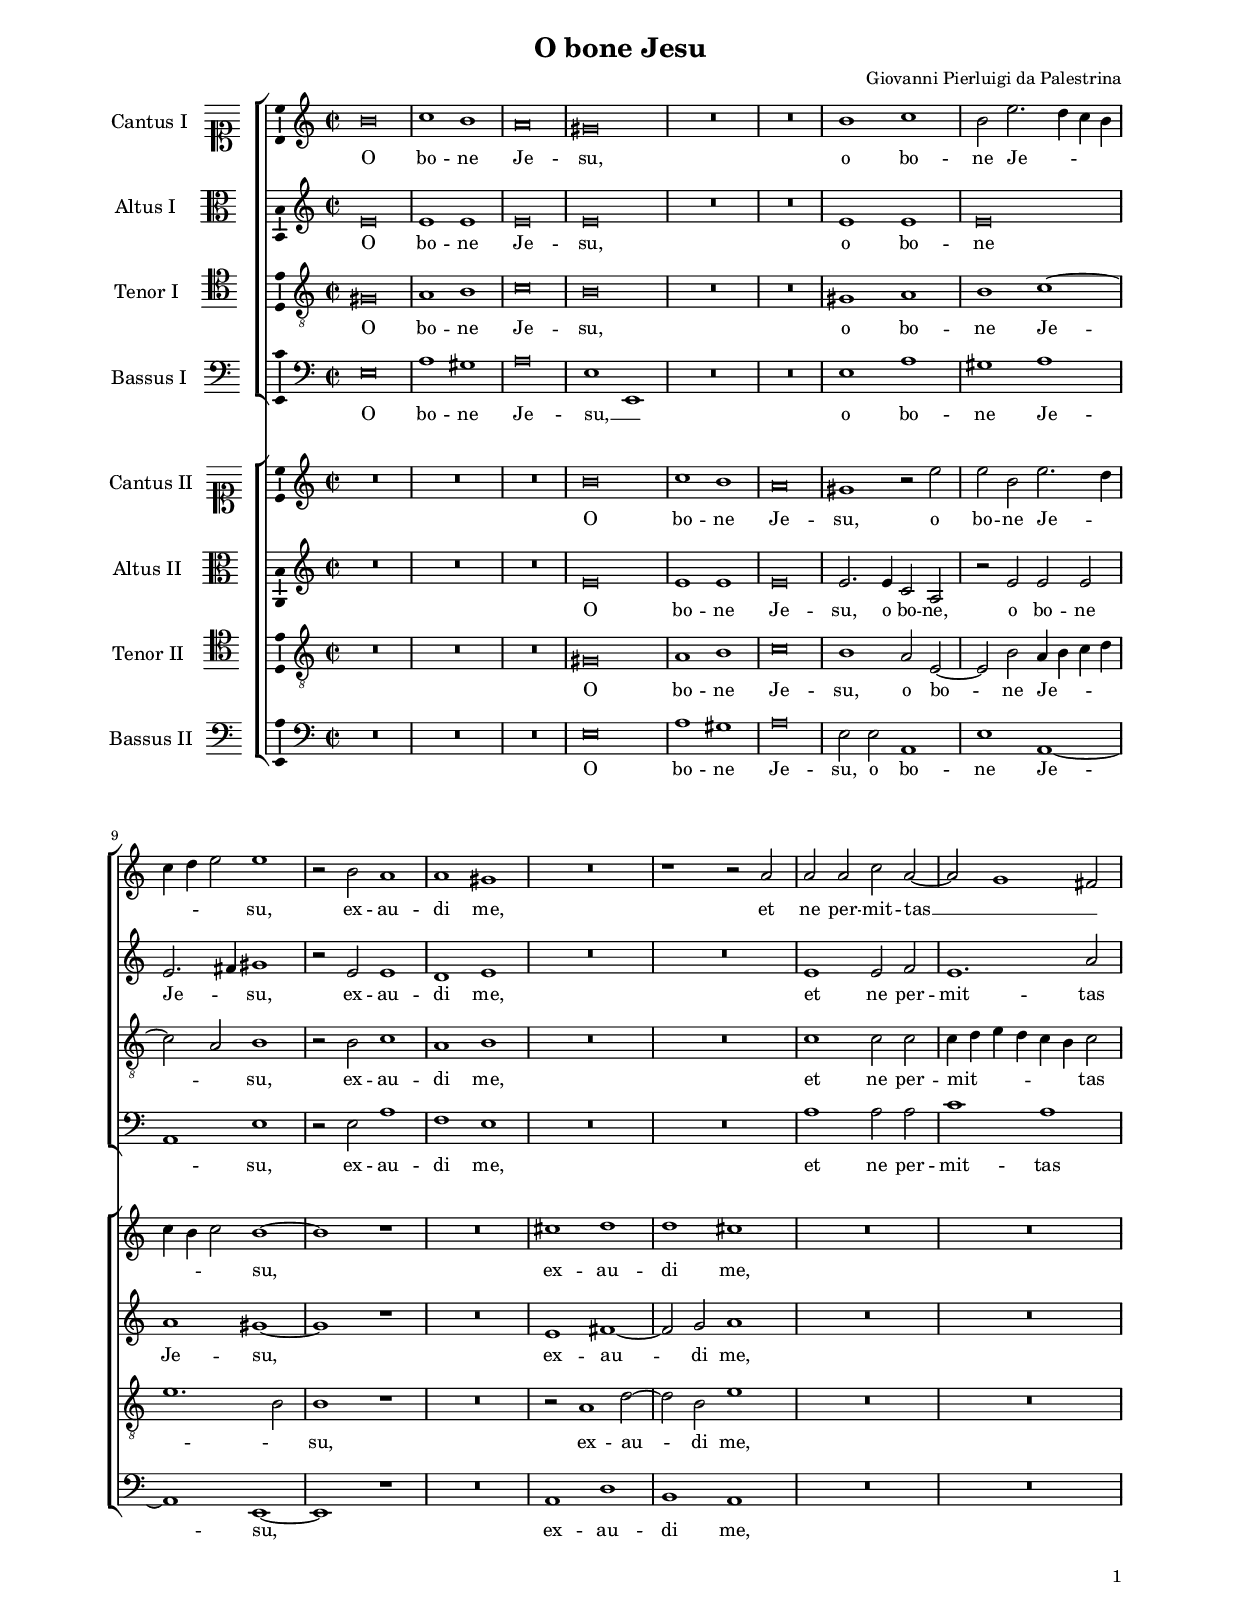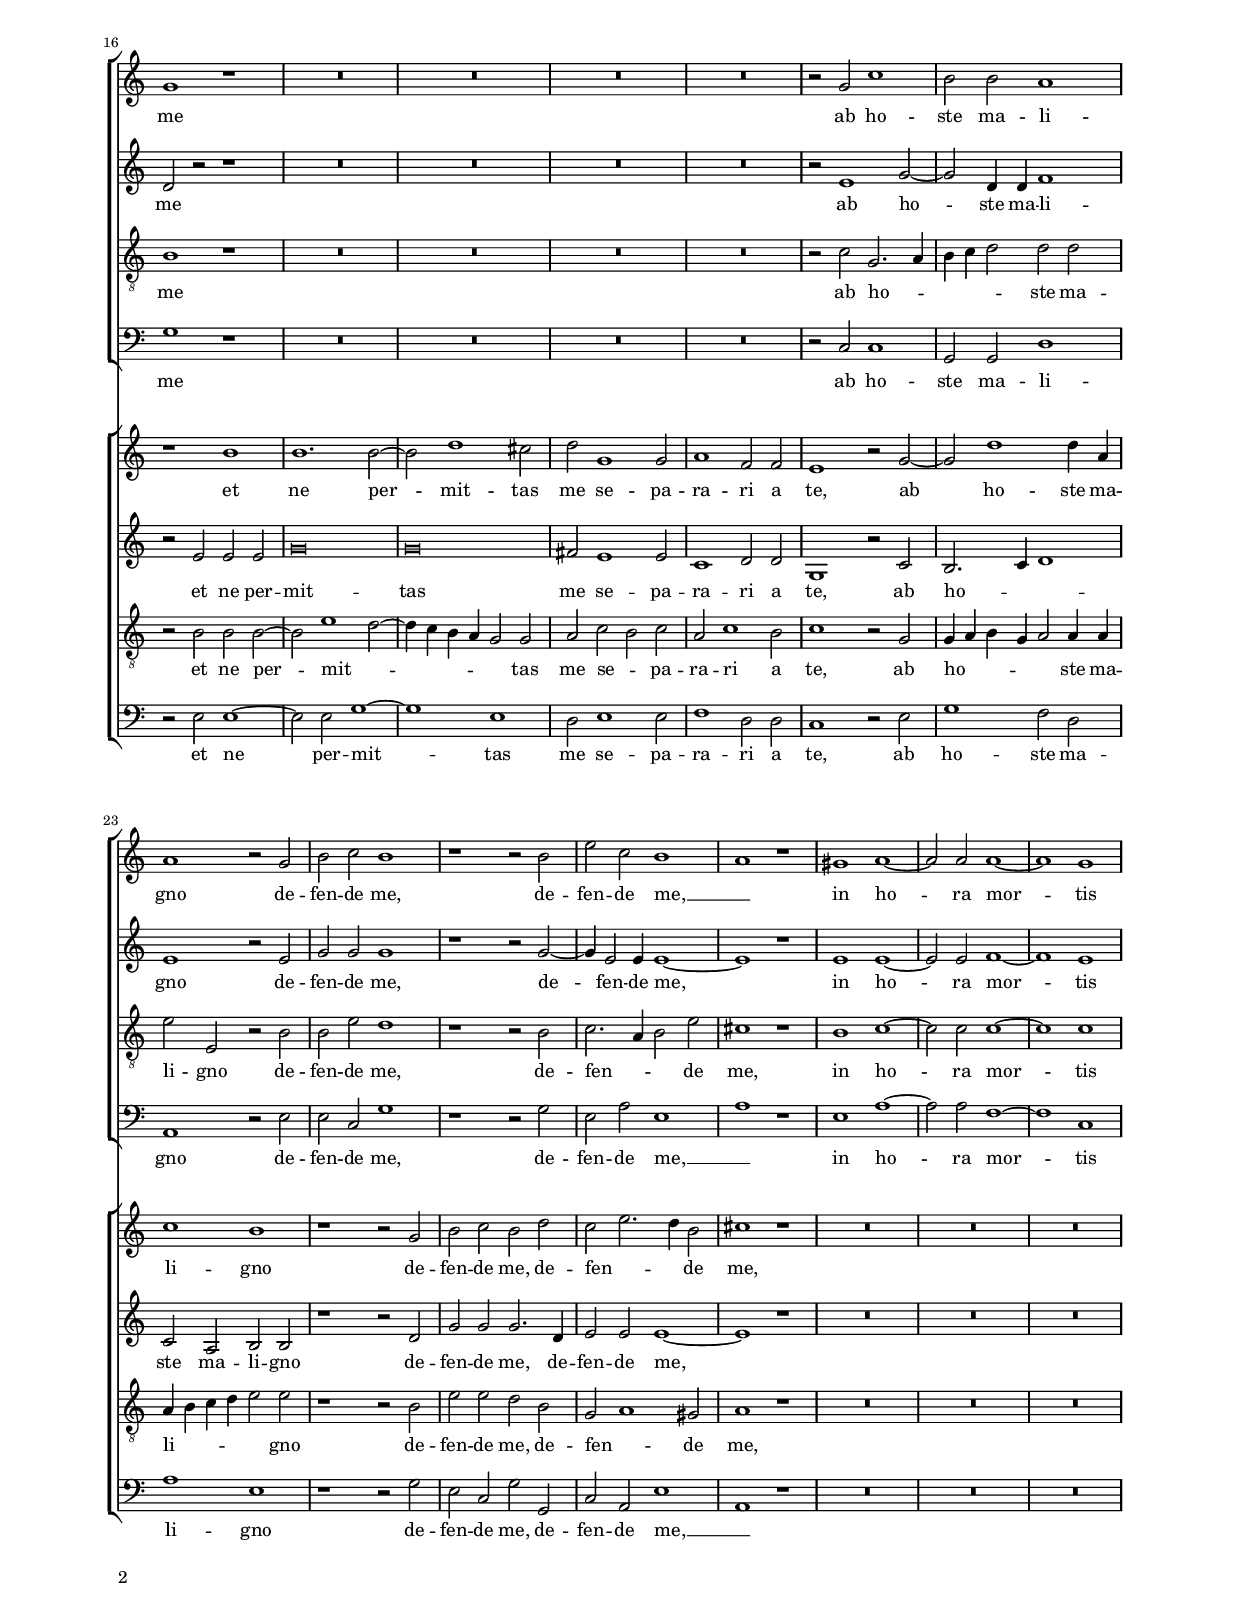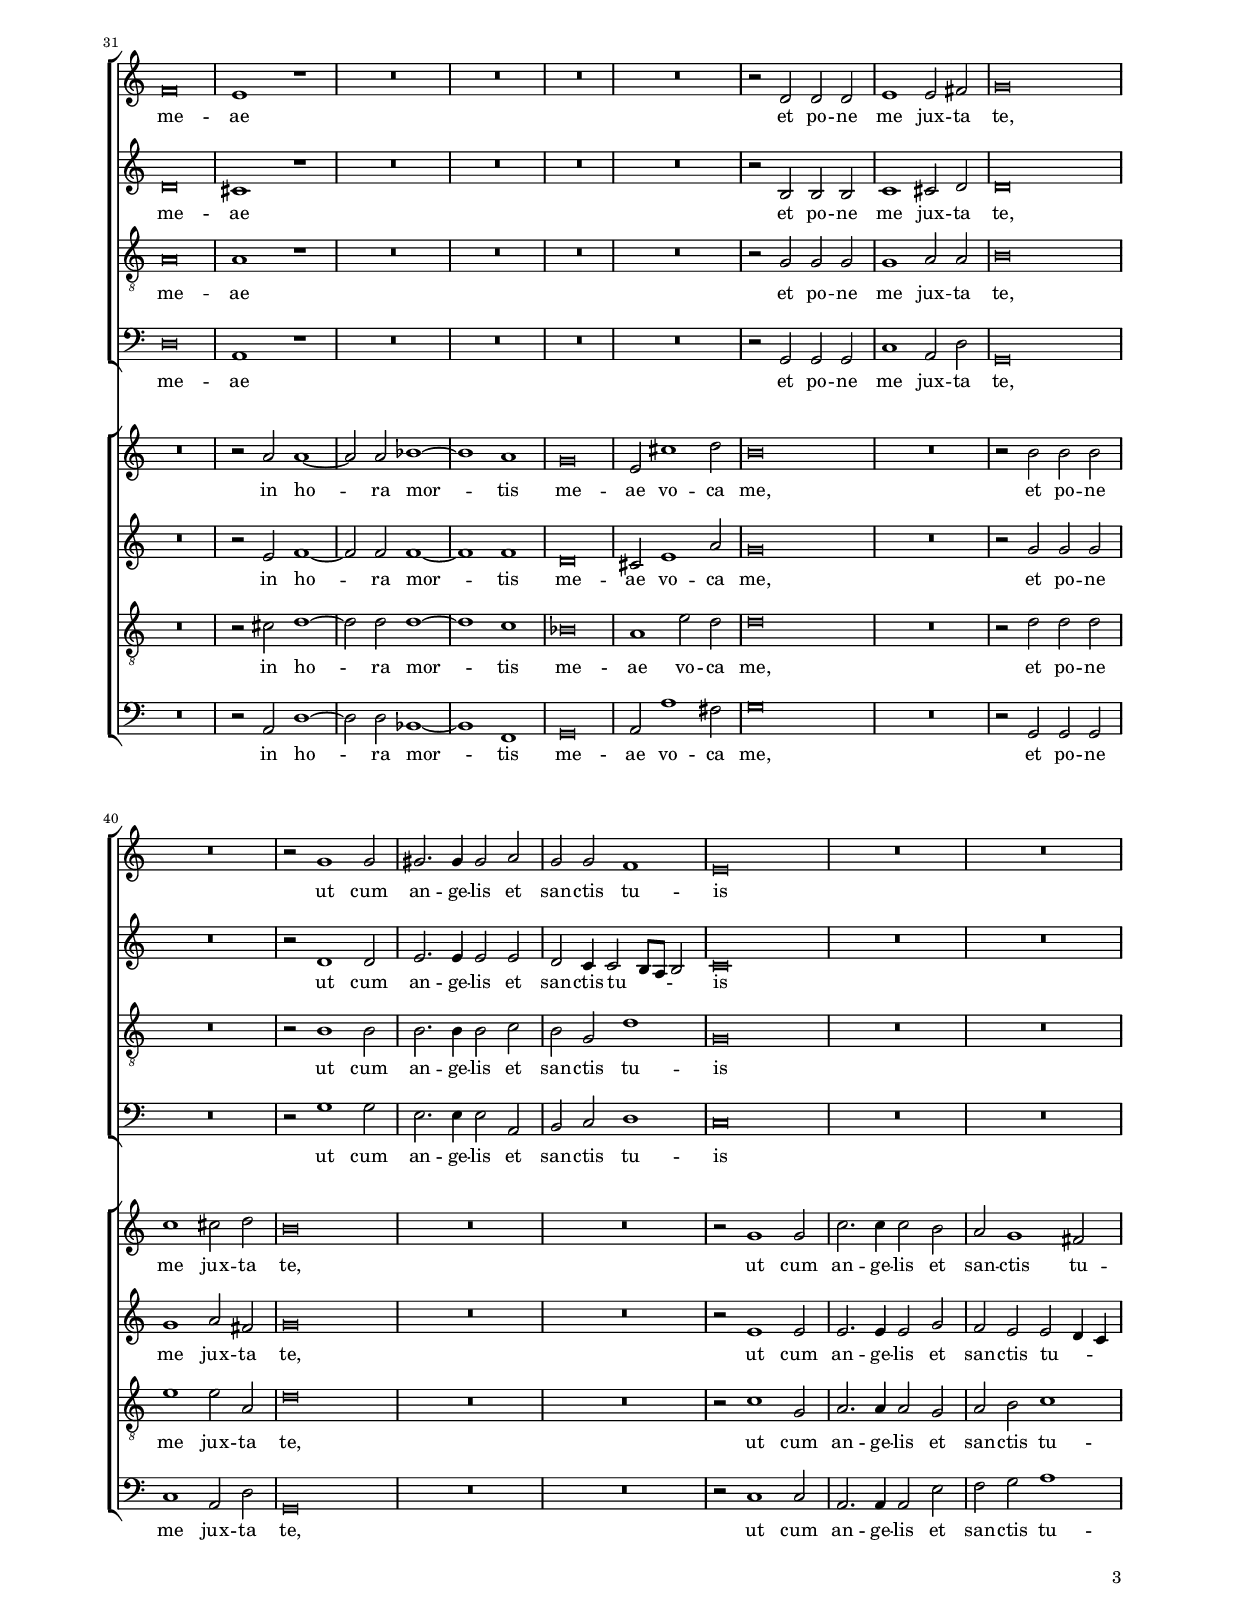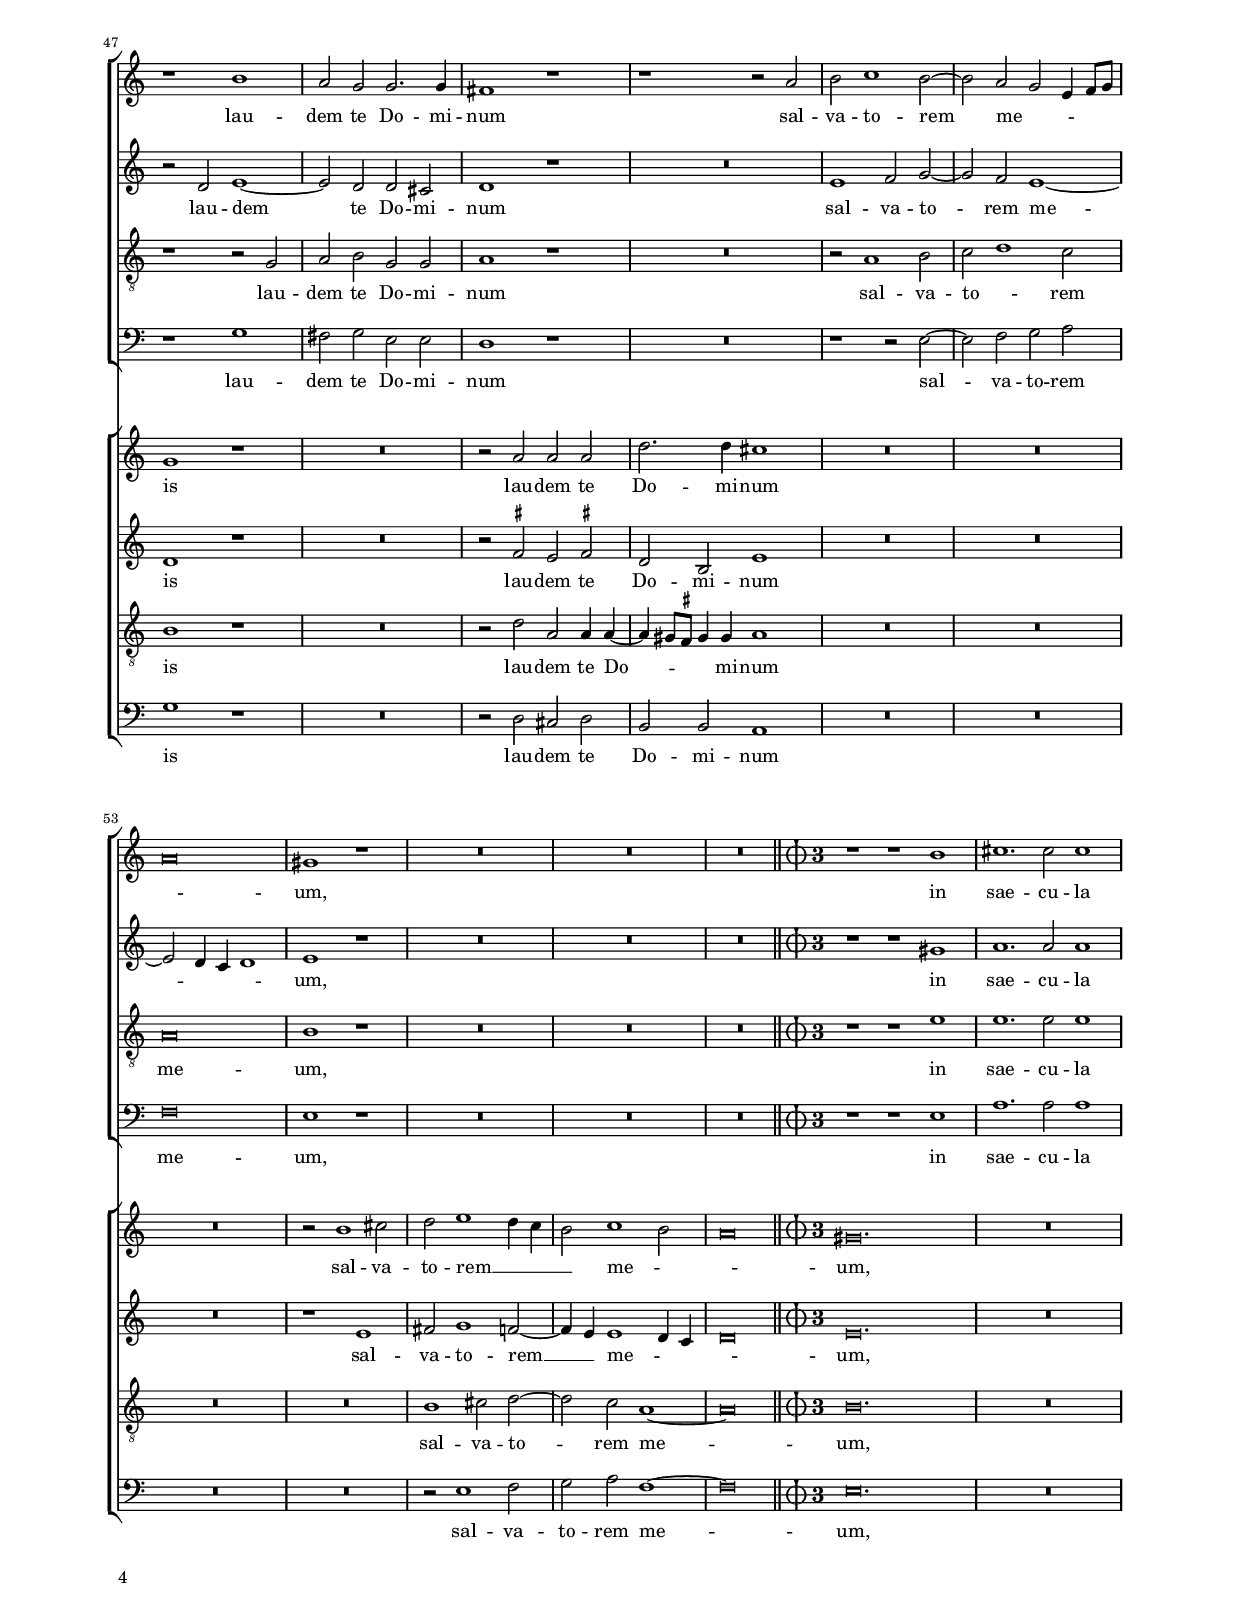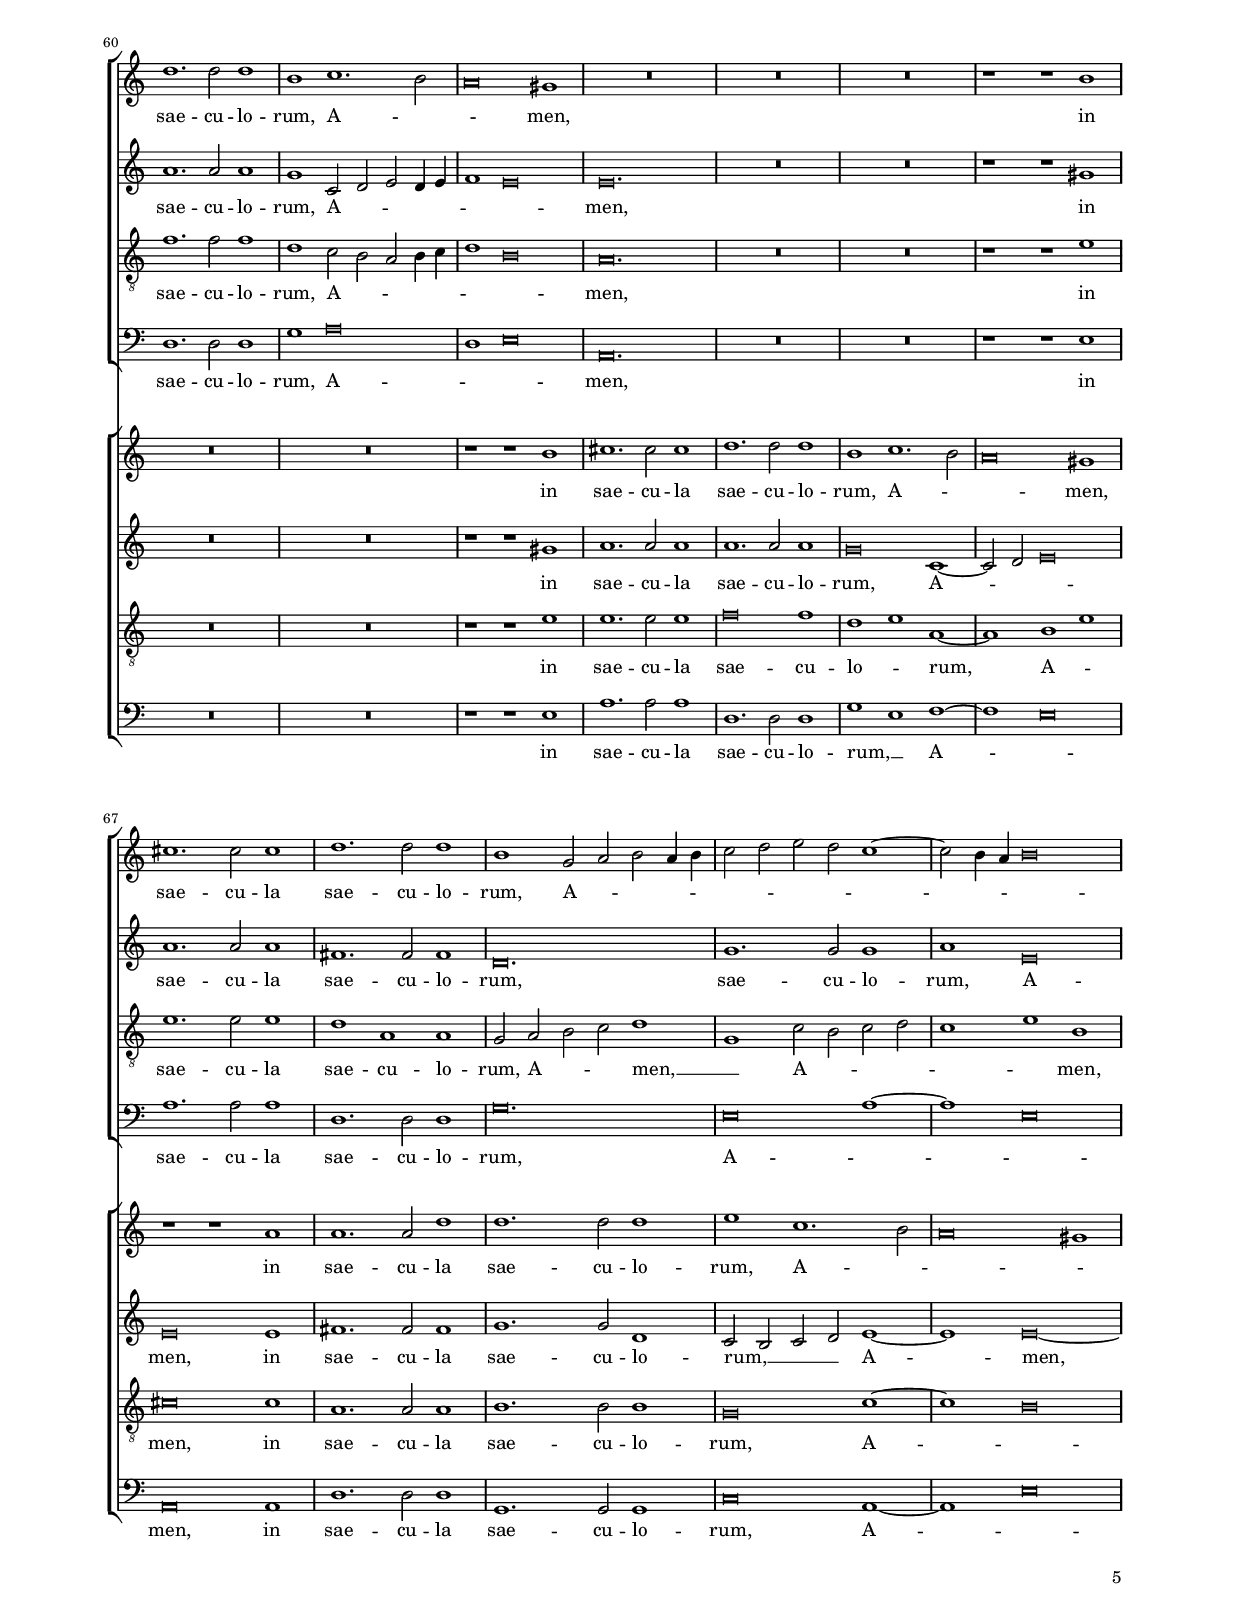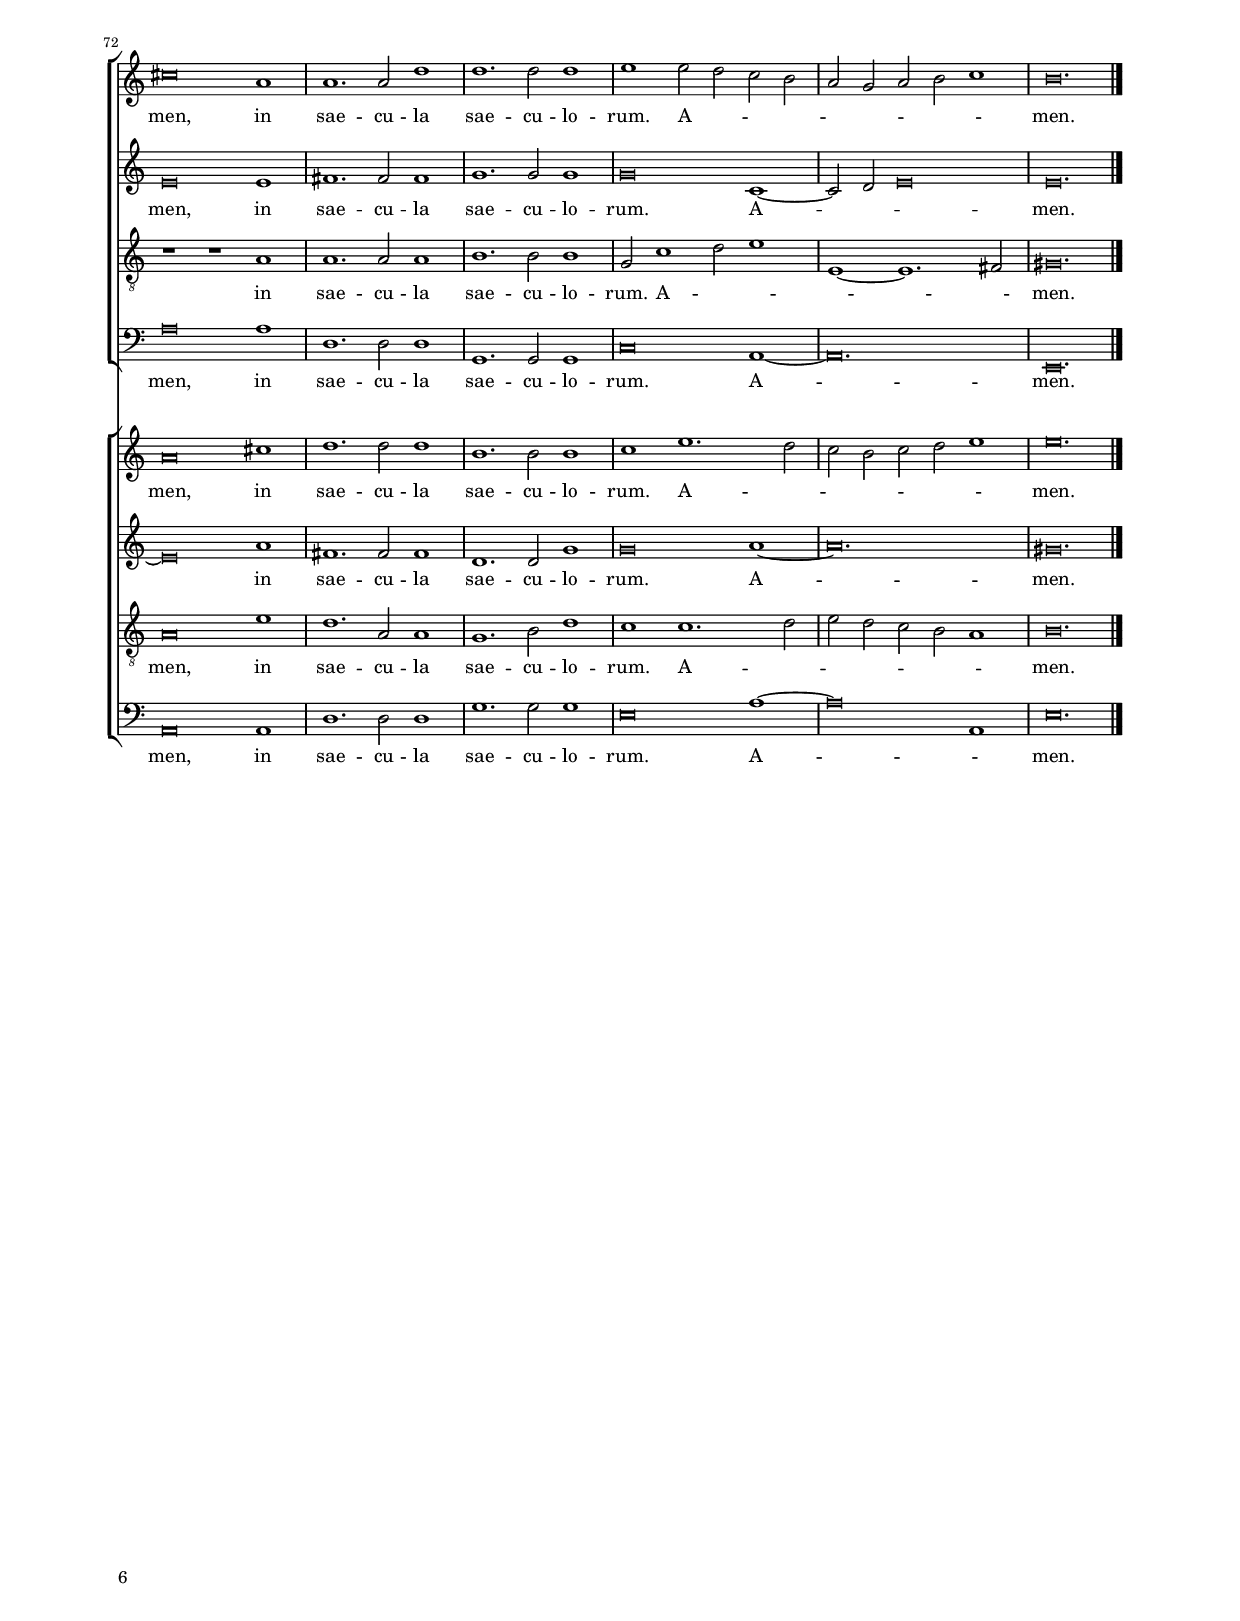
\header 
{
	title="O bone Jesu"
	composer="Giovanni Pierluigi da Palestrina"
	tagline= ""
}

\version "2.20.0"
\language deutsch
#(set-global-staff-size 15)
% #(set-default-paper-size "letter")
#(ly:set-option 'point-and-click #f)


\paper
	{
	top-margin = 2 \cm
	bottom-margin = 1.4 \cm
	left-margin = 2 \cm
	right-margin = 2 \cm
	print-page-number = ##f
	ragged-bottom = ##f
	ragged-last-bottom = ##t
%   systems-per-page = 2
%   page-count = 6
	system-system-spacing = #'((basic-distance . 18) (minimum-distance . 14) (padding . 7) (strechability . 250))
    oddFooterMarkup=\markup   \fill-line { "" \fromproperty #'page:page-number-string }
    evenFooterMarkup=\markup  \fill-line { \fromproperty #'page:page-number-string "" }
    last-bottom-spacing = #'((basic-distance . 12) (minimum-distance . 7) (padding . 4))
	}


global =  
	{
    % \set Staff.autoBeaming = ##f
	\key c \major
	\time 2/2 \set Score.measureLength = #(ly:make-moment 2/1)
    \set Score.tempoHideNote = ##t
    \tempo 2 = 90
    \skip 1*2*57 \bar "||"
    \once \override Staff.TimeSignature #'stencil = #ly:text-interface::print
    \override Staff.TimeSignature #'text = \markup {\fontsize #4 \musicglyph #"timesig.mensural34" \lower #0.9 \bold \fontsize #2 "3"}
    \time 3/1
    \tempo 1 = 90
    \skip 1*3*20 \bar "|."
	}

	ficta = { \once \set suggestAccidentals = ##t }
	
	forget = #(define-music-function (music) (ly:music?) #{
	\accidentalStyle forget
	$music
	\accidentalStyle default
	#})

%%%%%%%%%%% INCIPIT
	
incipitcantusprimus = \markup { \score {
	{
	\set Staff.instrumentName = \markup { \fontsize #1 "Cantus I" }
	\key c \major
	\clef soprano
	s4 \bar ""
	}
	\layout  {
	raggedright = ##t
	indent = 1.8 \cm
	line-width = 2.4\cm
	\context { \Staff \remove Time_signature_engraver }
	\override Staff.Clef.Y-extent = #'(0 . 0)
	}} \hspace #1 }
      
incipitaltusprimus = \markup { \score {
	{
	\set Staff.instrumentName = \markup { \fontsize #1 "Altus I" }
	\key c \major
	\clef alto
	s4 \bar ""
	}
	\layout  {
	raggedright = ##t
	indent = 1.8 \cm
	line-width = 2.4\cm
	\context { \Staff \remove Time_signature_engraver }
	\override Staff.Clef.Y-extent = #'(0 . 0)
	}} \hspace #1 }
      
incipittenorprimus = \markup { \score {
	{
	\set Staff.instrumentName = \markup { \fontsize #1 "Tenor I" }
	\key c \major
	\clef tenor
	s4 \bar ""
	}
	\layout  {
	raggedright = ##t
	indent = 1.8 \cm
	line-width = 2.4\cm
	\context { \Staff \remove Time_signature_engraver }
	\override Staff.Clef.Y-extent = #'(0 . 0)
	}} \hspace #1 }


incipitbassusprimus = \markup { \score {
	{
	\set Staff.instrumentName = \markup { \fontsize #1 "Bassus I" }
	\key c \major
	\clef bass
	s4 \bar ""
	}
	\layout  {
	raggedright = ##t
	indent = 1.8 \cm
	line-width = 2.4\cm
	\context { \Staff \remove Time_signature_engraver }
	\override Staff.Clef.Y-extent = #'(0 . 0)
	}} \hspace #1 }

incipitcantussecundus = \markup { \score {
	{
	\set Staff.instrumentName = \markup { \fontsize #1 "Cantus II" }
	\key c \major
	\clef soprano
	s4 \bar ""
	}
	\layout  {
	raggedright = ##t
	indent = 1.8 \cm
	line-width = 2.4\cm
	\context { \Staff \remove Time_signature_engraver }
	\override Staff.Clef.Y-extent = #'(0 . 0)
	}} \hspace #1 }


incipitaltussecundus = \markup { \score {
	{
	\set Staff.instrumentName = \markup { \fontsize #1 "Altus II" }
	\key c \major
	\clef alto
	s4 \bar ""
	}
	\layout  {
	raggedright = ##t
	indent = 1.8 \cm
	line-width = 2.4\cm
	\context { \Staff \remove Time_signature_engraver }
	\override Staff.Clef.Y-extent = #'(0 . 0)
	}} \hspace #1 }


incipittenorsecundus = \markup { \score {
	{
	\set Staff.instrumentName = \markup { \fontsize #1 "Tenor II" }
	\key c \major
	\clef tenor
	s4 \bar ""
	}
	\layout  {
	raggedright = ##t
	indent = 1.8 \cm
	line-width = 2.4\cm
	\context { \Staff \remove Time_signature_engraver }
	\override Staff.Clef.Y-extent = #'(0 . 0)
	}} \hspace #1 }	


incipitbassussecundus = \markup { \score {
	{
	\set Staff.instrumentName = \markup { \fontsize #1 "Bassus II" }
	\key c \major
	\clef bass
	s4 \bar ""
	}
	\layout  {
	raggedright = ##t
	indent = 1.8 \cm
	line-width = 2.4\cm
	\context { \Staff \remove Time_signature_engraver }
	\override Staff.Clef.Y-extent = #'(0 . 0)
	}} \hspace #1 }

%%%%%%%%%%%%%%%% NOTES

cantusprimus =  \relative c''
	{
	h\breve
	c1 h
	a\breve
	gis\breve
%5
	R\breve |
	R\breve
	h1 c
	h2 e2. d4 c h
	c4 d e2 e1
%10
	r2 h a1 |
	a1 gis
	R\breve
	r1 r2 a
	a2 a c a~
%15
	a2 g1 fis2 |
	g1 r
	R\breve
	R\breve
	R\breve
%20
	R\breve |
	r2 g c1
	h2 h a1
	a1 r2 g
	h2 c h1
%25
	r1 r2 h |
	e2 c h1
	a1 r
	gis1 a~
	a2 a a1~
%30
	a1 g |
	f\breve
	e1 r
	R\breve
	R\breve
%35
	R\breve |
	R\breve
	r2 d d d
	e1 e2 fis
	g\breve
%40
	R\breve |
	r2 g1 g2
	gis2. gis4 gis2 a
	g2 g f1
	e\breve
%45
	R\breve |
	R\breve
	r1 h'
	a2 g g2. g4
	fis1 r
%50
	r1 r2 a |
	h2 c1 h2~
	h2 a g e4 f8 g
	a\breve
	gis1 r
%55
	R\breve |
	R\breve
	R\breve
% Triple time
	r1 r h
	cis1. cis2 cis1
%60
	d1. d2 d1 |
	h1 c1. h2
	a\breve gis1
	R\breve.
	R\breve.
%65
	R\breve. |
	r1 r h
	cis1. cis2 cis1
	d1. d2 d1
	h1 g2 a h a4 h
%70
	c2 d e d c1~ |
	c2 h4 a h\breve
	cis\breve a1
	a1. a2 d1
	d1. d2 d1
%75
	e1 e2 d c h |
	a2 g a h c1
	h\breve.
	}

altusprimus =  \relative c' 
    {
	e\breve
	e1 e
	e\breve
	e\breve
%5
	R\breve |
	R\breve
	e1 e
	e\breve
	e2. fis4 gis1
%10
	r2 e e1 |
	d1 e
	R\breve
	R\breve
	e1 e2 f
%15
	e1. a2 |
	d,2 r r1
	R\breve
	R\breve
	R\breve
%20
	R\breve |
	r2 e1 g2~
	g2 d4 d f1
	e1 r2 e
	g2 g g1
%25
	r1 r2 g~ |
	g4 e2 e4 e1~
	e1 r
	e1 e~
	e2 e f1~
%30
	f1 e |
	d\breve
	cis1 r
	R\breve
	R\breve
%35
	R\breve |
	R\breve
	r2 h h h
	c1 cis2 d
	d\breve
%40
	R\breve |
	r2 d1 d2
	e2. e4 e2 e
	d2 c4 c2 h8 a h2
	c\breve
%45
	R\breve |
	R\breve
	r2 d e1~
	e2 d d cis
	d1 r
%50
	R\breve |
	e1 f2 g~
	g2 f e1~
	e2 d4 c d1
	e1 r
%55
	R\breve |
	R\breve
	R\breve
% Triple time
	r1 r gis
	a1. a2 a1
%60
	a1. a2 a1 |
	g1 c,2 d e d4 e
	f1 e\breve
	e\breve.
	R\breve.
%65
	R\breve. |
	r1 r gis
	a1. a2 a1
	fis1. fis2 fis1
	d\breve.
%70
	g1. g2 g1 |
	a1 e\breve
	e\breve e1
	fis1. fis2 fis1
	g1. g2 g1
%75
	g\breve c,1~ |
	c2 d e\breve
	e\breve. |
	}

tenorprimus =  \relative c' 
	{
	gis\breve
	a1 h
	c\breve
	h\breve
%5
	R\breve |
	R\breve
	gis1 a
	h1 c~
	c2 a h1
%10
	r2 h c1 |
	a1 h
	R\breve
	R\breve
	c1 c2 c
%15
	c4 d e d c h c2 |
	h1 r
	R\breve
	R\breve
	R\breve
%20
	R\breve |
	r2 c g2. a4
	h4 c d2 d d
	e2 e, r h'
	h2 e d1
%25
	r1 r2 h |
	c2. a4 h2 e
	cis1 r
	h1 c~
	c2 c c1~
%30
	c1 c |
	a\breve
	a1 r
	R\breve
	R\breve
%35
	R\breve |
	R\breve
	r2 g g g
	g1 a2 a
	h\breve
%40
	R\breve |
	r2 h1 h2
	h2. h4 h2 c
	h2 g d'1
	g,\breve
%45
	R\breve |
	R\breve
	r1 r2 g
	a2 h g g
	a1 r
%50
	R\breve |
	r2 a1 h2
	c2 d1 c2
	a\breve
	h1 r
%55
	R\breve |
	R\breve
	R\breve
% Triple time
	r1 r e
	e1. e2 e1
%60
	f1. f2 f1 |
	d1 c2 h a h4 c
	d1 h\breve
	a\breve.
	R\breve.
%65
	R\breve. |
	r1 r e'
	e1. e2 e1
	d1 a a
	g2 a h c d1
%70
	g,1 c2 h c d |
	c1 e h
	r1 r a
	a1. a2 a1
	h1. h2 h1
%75
	g2 c1 d2 e1 |
	e,1~e1. fis2
	gis\breve. |
	}

bassusprimus  =  \relative c 
	{
	e\breve
	a1 gis
	a\breve
	e1 e,
%5
    R\breve |
	R\breve
	e'1 a
	gis1 a
	a,1 e'
%10
	r2 e a1 |
	f1 e
	R\breve
	R\breve
	a1 a2 a
%15
	c1 a |
	g1 r
	R\breve
	R\breve
	R\breve
%20
	R\breve |
	r2 c, c1
	g2 g d'1
	a1 r2 e'
	e2 c g'1
%25
	r1 r2 g |
	e2 a e1
	a1 r
	e1 a~
	a2 a f1~
%30
	f1 c |
	d\breve
	a1 r
	R\breve
	R\breve
%35
	R\breve |
	R\breve
	r2 g g g
	c1 a2 d
	g,\breve
%40
	R\breve |
	r2 g'1 g2
	e2. e4 e2 a,
	h2 c d1
	c\breve
%45
	R\breve |
	R\breve
	r1 g'
	fis2 g e e
	d1 r
%50
	R\breve |
	r1 r2 e~
	e2 f g a
	f\breve
	e1 r
%55
	R\breve |
	R\breve
	R\breve
% Triple time
	r1 r e
	a1. a2 a1
%60
	d,1. d2 d1 |
	g1 a\breve
	d,1 e\breve
	a,\breve.
	R\breve.
%65
	R\breve. |
	r1 r e'
	a1. a2 a1
	d,1. d2 d1
	g\breve.
%70
	e\breve a1~ |
	a1 e\breve
	a\breve a1
	d,1. d2 d1
	g,1. g2 g1
%75
	c\breve a1~ |
	a\breve.
	e\breve. |
	}

cantussecundus =  \relative c''
	{
	R\breve
	R\breve
	R\breve
	h\breve
%5
	c1 h |
	a\breve
	gis1 r2 e'
	e2 h e2. d4
	c4 h c2 h1~
%10
	h1 r |
	R\breve
	cis1 d
	d1 cis
	R\breve
%15
	R\breve |
	r1 h
	h1. h2~
	h2 d1 cis2
	d2 g,1 g2
%20
	a1 f2 f |
	e1 r2 g~
	g2 d'1 d4 a
	c1 h
	r1 r2 g
%25
	h2 c h d |
	c2 e2. d4 h2
	cis1 r
	R\breve
	R\breve
%30
	R\breve |
	R\breve
	r2 a a1~
	a2 a b1~
	b1 a
%35
	g\breve |
	e2 cis'1 d2
	h\breve
	R\breve
	r2 h h h
%40
	c1 cis2 d |
	h\breve
	R\breve
	R\breve
	r2 g1 g2
%45
	c2. c4 c2 h |
	a2 g1 fis2
	g1 r
	R\breve
	r2 a a a
%50
	d2. d4 cis1 |
	R\breve
	R\breve
	R\breve
	r2 h1 cis2
%55
	d2 e1 d4 c |
	h2 c1 h2
    a\breve
% Triple time
	gis\breve.
	R\breve.
%60
	R\breve. |
	R\breve.
	r1 r h
	cis1. cis2 cis1
	d1. d2 d1
%65
	h1 c1. h2 |
	a\breve gis1
	r1 r a
	a1. a2 d1
	d1. d2 d1
%70
	e1 c1. h2 |
	a\breve gis1
	a\breve cis1
	d1. d2 d1
	h1. h2 h1
%75
	c1 e1. d2 |
	c2 h c d e1
	e\breve. |
	}

altussecundus =  \relative c'
	{
	R\breve
	R\breve
	R\breve
	e\breve
%5
	e1 e |
	e\breve
	e2. e4 c2 a
	r2 e' e e
	a1 gis~
%10
	gis1 r |
	R\breve
	e1 fis~
	fis2 g a1
	R\breve
%15
	R\breve |
	r2 e e e
	g\breve
	g\breve
	fis2 e1 e2
%20
	c1 d2 d |
	g,1 r2 c
	h2. c4 d1
	c2 a h h
	r1 r2 d
%25
	g2 g g2. d4 |
	e2 e e1~
	e1 r
	R\breve
	R\breve
%30
	R\breve |
	R\breve
	r2 e f1~
	f2 f f1~
	f1 f
%35
	d\breve |
	cis2 e1 a2
	g\breve
	R\breve
	r2 g g g
%40
	g1 a2 fis |
	g\breve
	R\breve
	R\breve
	r2 e1 e2
%45
	e2. e4 e2 g |
	f2 e e d4 c
	d1 r
	R\breve
	r2 \ficta fis e \ficta fis!
%50
	d2 h e1 |
	R\breve
	R\breve
	R\breve
	r1 e
%55
	fis2 g1 f2~ |
	f4 e e1 d4 c
    d\breve
% Triple time
	e\breve.
	R\breve.
%60
	R\breve. |
	R\breve.
	r1 r gis
	a1. a2 a1
	a1. a2 a1
%65
	g\breve c,1~ |
	c2 d e\breve
	e\breve e1
	fis1. fis2 fis1
	g1. g2 d1
%70
	c2 h c d e1~ |
	e1 e\breve~
	e\breve a1
	fis1. fis2 fis1
	d1. d2 g1
%75
	g\breve a1~ |
	a\breve.
	gis\breve. |
    }

tenorsecundus =  \relative c'
	{
	R\breve
	R\breve
	R\breve
	gis\breve
%5
	a1 h |
	c\breve
	h1 a2 e~
	e2 h' a4 h c d
	e1. h2
%10
	h1 r |
	R\breve
	r2 a1 d2~
	d2 h e1
	R\breve
%15
	R\breve |
	r2 h h h~
	h2 e1 d2~
	d4 c h a g2 g
	a2 c h c
%20
	a2 c1 h2 |
	c1 r2 g
	g4 a h g a2 a4 a
	a4 h c d e2 e
	r1 r2 h
%25
	e2 e d h |
	g2 a1 gis2
	a1 r
	R\breve
	R\breve
%30
	R\breve |
	R\breve
	r2 cis d1~
	d2 d d1~
	d1 c
%35
	b\breve |
	a1 e'2 d
	d\breve
	R\breve
	r2 d d d
%40
	e1 e2 a, |
	d\breve
	R\breve
	R\breve
	r2 c1 g2
%45
	a2. a4 a2 g |
	a2 h c1
	h1 r
	R\breve
	r2 d a a4 a~
%50
	a4 gis8 \ficta fis gis4 gis a1 |
	R\breve
	R\breve
	R\breve
	R\breve
%55
	h1 cis2 d~ ||
	d2 c a1~
    a\breve
% Triple time
	h\breve.
	R\breve.
%60
	R\breve. |
	R\breve.
	r1 r e
	e1. e2 e1
	f\breve f1
%65
	d1 e a,~ |
	a1 h e
	cis\breve cis1
	a1. a2 a1
	h1. h2 h1
%70
	g\breve c1~ |
	c1 h\breve
	a\breve e'1
	d1. a2 a1
	g1. h2 d1
%75
	c1 c1. d2 |
	e2 d c h a1
	h\breve. |
	}

bassussecundus =  \relative c
	{
	R\breve
	R\breve
	R\breve
	e\breve
%5
	a1 gis |
	a\breve
	e2 e a,1
	e'1 a,~
	a1 e~
%10
	e1 r |
	R\breve
	a1 d
	h1 a
	R\breve
%15
	R\breve |
	r2 e' e1~
	e2 e g1~
	g1 e
	d2 e1 e2
%20
	f1 d2 d |
	c1 r2 e
	g1 f2 d
	a'1 e
	r1 r2 g
%25
	e2 c g' g, |
	c2 a e'1
	a,1 r
	R\breve
	R\breve
%30
	R\breve |
	R\breve
	r2 a d1~
	d2 d b1~
	b1 f
%35
	g\breve |
	a2 a'1 fis2
	g\breve
	R\breve
	r2 g, g g
%40
	c1 a2 d |
	g,\breve
	R\breve
	R\breve
	r2 c1 c2
%45
	a2. a4 a2 e' |
	f2 g a1
	g1 r
	R\breve
	r2 d cis d
%50
	h2 h a1 |
	R\breve
	R\breve
	R\breve
	R\breve
%55
	r2 e'1 f2 |
	g2 a f1~
	f\breve
% Triple time
	e\breve.
	R\breve.
%60
	R\breve. |
	R\breve.
	r1 r e
	a1. a2 a1
	d,1. d2 d1
%65
	g1 e f~ |
	f1 e\breve
	a,\breve a1
	d1. d2 d1
	g,1. g2 g1
%70
	c\breve a1~ |
	a1 e'\breve
	a,\breve a1
	d1. d2 d1
	g1. g2 g1
%75
	e\breve a1~ |
	a\breve a,1
	e'\breve. |
	}

%%%%%%%%%%%%%% LYRICS
    
    
lyricscantusprimus = \lyricmode {
	O bo -- ne Je -- su,
    o bo -- ne Je -- _ _ _ _ _ _ su,
    ex -- au -- di me,
    et ne per -- mit -- tas __ _ _ me
    ab ho -- ste ma -- li -- gno de -- fen -- de me,
    de -- fen -- de me, __ _
    in ho -- ra mor -- tis me -- ae
    et po -- ne me jux -- ta te,
    ut cum an -- ge -- lis et san -- ctis tu -- is
    lau -- dem te Do -- mi -- num sal -- va -- to -- rem me -- _ _ _ _ _ um,
    in sae -- cu -- la sae -- cu -- lo -- rum,
    A -- _ _ men,
    in sae -- cu -- la sae -- cu -- lo -- rum,
    A -- _ _ _ _ _ _ _ _ _ _ _ _ men,
    in sae -- cu -- la sae -- cu -- lo -- rum.
    A -- _ _ _ _ _ _ _ _ men.
	}


lyricsaltusprimus = \lyricmode {
	O bo -- ne Je -- su,
    o bo -- ne Je -- _ su,
    ex -- au -- di me,
    et ne per -- mit -- tas me
    ab ho -- ste ma -- li -- gno de -- fen -- de me,
    de -- fen -- de me,
    in ho -- ra mor -- tis me -- ae
    et po -- ne me jux -- ta te,
    ut cum an -- ge -- lis et san -- ctis tu -- _ _ _ is
    lau -- dem te Do -- mi -- num sal -- va -- to -- rem me -- _ _ _ um,
    in sae -- cu -- la sae -- cu -- lo -- rum,
    A -- _ _ _ _ _ _ men,
    in sae -- cu -- la sae -- cu -- lo -- rum,
    sae -- cu -- lo -- rum,
    A -- men,
    in sae -- cu -- la sae -- cu -- lo -- rum.
    A -- _ _ men.
	}


lyricstenorprimus = \lyricmode {
	O bo -- ne Je -- su,
    o bo -- ne Je -- _ su,
    ex -- au -- di me,
    et ne per -- mit -- _ _ _ _ _ tas me
    ab ho -- _ _ _ _ ste ma -- li -- gno de -- fen -- de me,
    de -- fen -- _ _ de me,
    in ho -- ra mor -- tis me -- ae
    et po -- ne me jux -- ta te,
    ut cum an -- ge -- lis et san -- ctis tu -- is
    lau -- dem te Do -- mi -- num sal -- va -- to -- _ rem me -- um,
    in sae -- cu -- la sae -- cu -- lo -- rum,
    A -- _ _ _ _ _ _ men,
    in sae -- cu -- la sae -- cu -- lo -- rum,
    A -- _ _ men, __ _
    A -- _ _ _ _ _ men,
    in sae -- cu -- la sae -- cu -- lo -- rum.
    A -- _ _ _ _ men.
	}


lyricsbassusprimus = \lyricmode {
	O bo -- ne Je -- su, __ _
    o bo -- ne Je -- _ su,
    ex -- au -- di me,
    et ne per -- mit -- tas me
    ab ho -- ste ma -- li -- gno de -- fen -- de me,
    de -- fen -- de me, __ _
    in ho -- ra mor -- tis me -- ae
    et po -- ne me jux -- ta te,
    ut cum an -- ge -- lis et san -- ctis tu -- is
    lau -- dem te Do -- mi -- num sal -- va -- to -- rem me -- um,
    in sae -- cu -- la sae -- cu -- lo -- rum,
    A -- _ _ men,
    in sae -- cu -- la sae -- cu -- lo -- rum,
    A -- _ _ men,
    in sae -- cu -- la sae -- cu -- lo -- rum.
    A -- men.
	}


lyricscantussecundus = \lyricmode {
	O bo -- ne Je -- su,
    o bo -- ne Je -- _ _ _ _ su,
    ex -- au -- di me,
    et ne per -- mit -- tas me se -- pa -- ra -- ri a te,
    ab ho -- ste ma -- li -- gno de -- fen -- de me,
    de -- fen -- _ _ de me,
    in ho -- ra mor -- tis me -- ae vo -- ca me,
    et po -- ne me jux -- ta te,
    ut cum an -- ge -- lis et san -- ctis tu -- is
    lau -- dem te Do -- mi -- num sal -- va -- to -- rem __ _ _ _ me -- _ _ um,
    in sae -- cu -- la sae -- cu -- lo -- rum,
    A -- _ _ men,
    in sae -- cu -- la sae -- cu -- lo -- rum,
    A -- _ _ _ men,
    in sae -- cu -- la sae -- cu -- lo -- rum.
    A -- _ _ _ _ _ _ men.
	}


lyricsaltussecundus = \lyricmode {
	O bo -- ne Je -- su,
    o bo -- ne,
    o bo -- ne Je -- su,
    ex -- au -- di me,
    et ne per -- mit -- tas me se -- pa -- ra -- ri a te,
    ab ho -- _ _ ste ma -- li -- gno de -- fen -- de me,
    de -- fen -- de me,
    in ho -- ra mor -- tis me -- ae vo -- ca me,
    et po -- ne me jux -- ta te,
    ut cum an -- ge -- lis et san -- ctis tu -- _ _ is
    lau -- dem te Do -- mi -- num sal -- va -- to -- rem __ _ me -- _ _ _ um,
    in sae -- cu -- la sae -- cu -- lo -- rum,
    A -- _ _ men,
    in sae -- cu -- la sae -- cu -- lo -- rum, __ _ _ _ 
    A -- men,
    in sae -- cu -- la sae -- cu -- lo -- rum.
    A -- men.
	}
	

lyricstenorsecundus = \lyricmode {
	O bo -- ne Je -- su,
    o bo -- ne Je -- _ _ _ _ _ su,
    ex -- au -- di me,
    et ne per -- mit -- _ _ _ _ _ tas me se -- _ pa -- ra -- ri a te,
    ab ho -- _ _ _ _ ste ma -- li -- _ _ _ _ gno de -- fen -- de me,
    de -- fen -- _ de me,
    in ho -- ra mor -- tis me -- ae vo -- ca me,
    et po -- ne me jux -- ta te,
    ut cum an -- ge -- lis et san -- ctis tu -- is
    lau -- dem te Do -- _ _ _ mi -- num sal -- va -- to -- rem me -- um,
    in sae -- cu -- la sae -- cu -- lo -- _ rum,
    A -- _ men,
    in sae -- cu -- la sae -- cu -- lo -- rum,
    A -- _ men,
    in sae -- cu -- la sae -- cu -- lo -- rum.
    A -- _ _ _ _ _ _ men.
	}


lyricsbassussecundus = \lyricmode {
	O bo -- ne Je -- su,
    o bo -- ne Je -- su,
    ex -- au -- di me,
    et ne per -- mit -- tas me se -- pa -- ra -- ri a te,
    ab ho -- ste ma -- li -- gno de -- fen -- de me,
    de -- fen -- de me, __ _
    in ho -- ra mor -- tis me -- ae vo -- ca me,
    et po -- ne me jux -- ta te,
    ut cum an -- ge -- lis et san -- ctis tu -- is
    lau -- dem te Do -- mi -- num sal -- va -- to -- rem me -- um,
    in sae -- cu -- la sae -- cu -- lo -- rum, __ _
    A -- _ men,
    in sae -- cu -- la sae -- cu -- lo -- rum,
    A -- _ men,
    in sae -- cu -- la sae -- cu -- lo -- rum.
    A -- _ men.
	}


\score
{	% \transpose {
	
<<
	\new ChoirStaff \with { \override StaffGrouper.staffgroup-staff-spacing.basic-distance = #15 
				\override StaffGrouper.staff-staff-spacing.basic-distance = #12 }
	<<
	
	\new Staff << \global
	\new Voice="v1" {
		\set Staff.instrumentName=\incipitcantusprimus
		\set Staff.midiInstrument = "reed organ"
		\clef violin
		\cantusprimus }
	\new Lyrics \lyricsto "v1" {\lyricscantusprimus }
	>>
	
	\new Staff << \global
	\new Voice="v2" {
		\set Staff.instrumentName=\incipitaltusprimus
		\set Staff.midiInstrument = "reed organ"
		\clef violin 
		\altusprimus }
	\new Lyrics \lyricsto "v2" {\lyricsaltusprimus }
	>>
	
	\new Staff << \global
	\new Voice="v3" {
		\set Staff.instrumentName=\incipittenorprimus
		\set Staff.midiInstrument = "reed organ"
		\clef "G_8"
		\tenorprimus }
	\new Lyrics \lyricsto "v3" {\lyricstenorprimus }
	>>
	
	\new Staff << \global
	\new Voice="v4" {
		\set Staff.instrumentName=\incipitbassusprimus
		\set Staff.midiInstrument = "reed organ"
		\clef bass 
		\bassusprimus }
	\new Lyrics \lyricsto "v4" {\lyricsbassusprimus}
	>>
	>>
	
	\new ChoirStaff \with { \override StaffGrouper.staff-staff-spacing.basic-distance = #12 }
	<<
	
	\new Staff << \global
	\new Voice="v5" {
		\set Staff.instrumentName=\incipitcantussecundus
		\set Staff.midiInstrument = "church organ"
		\clef violin
		\cantussecundus }
	\new Lyrics \lyricsto "v5" {\lyricscantussecundus }
	>>
	
	\new Staff << \global
	\new Voice="v6" {
		\set Staff.instrumentName=\incipitaltussecundus
		\set Staff.midiInstrument = "church organ"
		\clef violin 
		\altussecundus }
	\new Lyrics \lyricsto "v6" {\lyricsaltussecundus }
	>>
	
	\new Staff << \global
	\new Voice="v7" {
		\set Staff.instrumentName=\incipittenorsecundus
		\set Staff.midiInstrument = "church organ"
		\clef "G_8"
		\tenorsecundus }
	\new Lyrics \lyricsto "v7" {\lyricstenorsecundus }
	>>
	
	\new Staff << \global
	\new Voice="v8" {
		\set Staff.instrumentName=\incipitbassussecundus
		\set Staff.midiInstrument = "church organ"
		\clef bass 
		\bassussecundus }
	\new Lyrics \lyricsto "v8" {\lyricsbassussecundus}
	>>
	>>
>>
%	} % transpose

\layout
	{
	indent = 2.5 \cm
%	\context { \Lyrics \override VerticalAxisGroup.nonstaff-relatedstaff-spacing.padding = #2 }
%	\context { \Lyrics \override LyricText.font-size = #1 }
	\context { \Score \override BarNumber.padding = #2 }
	\context { \Voice \override NoteHead.style = #'baroque }
    \context { \Staff \consists "Ambitus_engraver" }
%	\context { \Voice \override Slur.transparent = ##t }
%	\context { \Voice \override AccidentalSuggestion.avoid-slur = #'ignore }
%	\context { \Voice \override AccidentalSuggestion.outside-staff-priority = ##f }
	\context { \Staff \override TimeSignature.break-visibility = #end-of-line-invisible }
	}

\midi
	{
	}
      
}

% EOF
